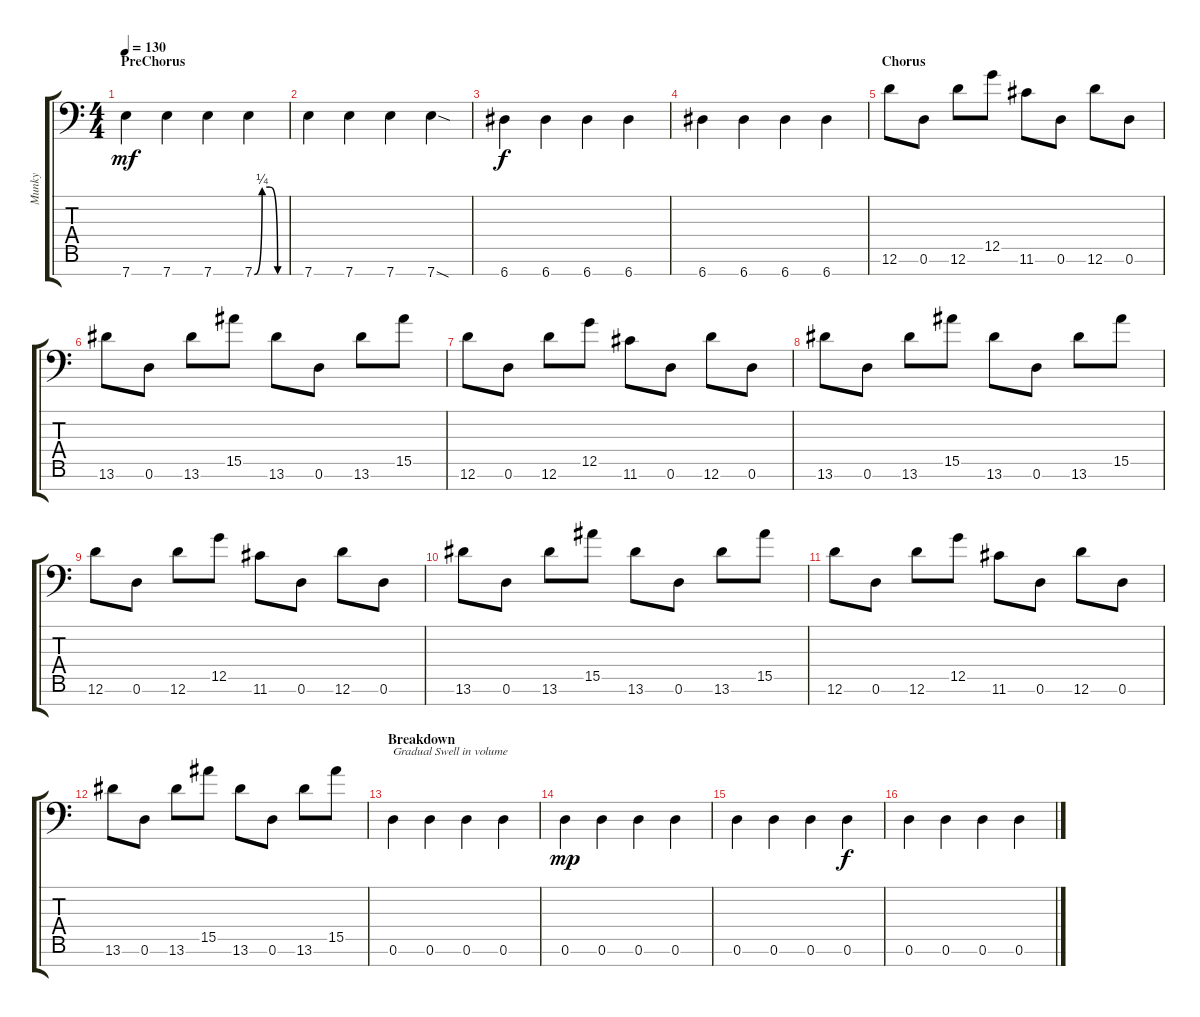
\track ("Munky" "Munky") {instrument distortionguitar}
\staff {score tabs}
\tuning (D4 A3 F3 C3 G2 D2 A1) {hide}
\ts (4 4)
\section ("" "PreChorus")
\tempo 130
\clef f4
\ks c
7.7.4{dy mf volume 16 instrument electricguitarjazz} 7.7.4 7.7.4 7.7{be (custom 0 0 15 1 30 1 45 0 60 0)}.4 |
7.7.4 7.7.4 7.7.4 7.7{sod}.4 |
6.7.4{dy f} 6.7.4 6.7.4 6.7.4 |
6.7.4 6.7.4 6.7.4 6.7.4 |
\section ("" "Chorus")
12.6.8{instrument distortionguitar} 0.6.8 12.6.8 12.5.8 11.6.8 0.6.8 12.6.8 0.6.8 |
13.6.8 0.6.8 13.6.8 15.5.8 13.6.8 0.6.8 13.6.8 15.5.8 |
12.6.8{instrument distortionguitar} 0.6.8 12.6.8 12.5.8 11.6.8 0.6.8 12.6.8 0.6.8 |
13.6.8 0.6.8 13.6.8 15.5.8 13.6.8 0.6.8 13.6.8 15.5.8 |
12.6.8{instrument distortionguitar} 0.6.8 12.6.8 12.5.8 11.6.8 0.6.8 12.6.8 0.6.8 |
13.6.8 0.6.8 13.6.8 15.5.8 13.6.8 0.6.8 13.6.8 15.5.8 |
12.6.8{instrument distortionguitar} 0.6.8 12.6.8 12.5.8 11.6.8 0.6.8 12.6.8 0.6.8 |
13.6.8 0.6.8 13.6.8 15.5.8 13.6.8 0.6.8 13.6.8 15.5.8 |
\section ("" "Breakdown")
0.6.4{txt "Gradual Swell in volume" volume 4 instrument overdrivenguitar} 0.6.4{volume 12} 0.6.4 0.6.4 |
0.6.4{dy mp} 0.6.4 0.6.4 0.6.4 |
0.6.4 0.6.4 0.6.4 0.6.4{dy f} |
0.6.4 0.6.4 0.6.4 0.6.4
